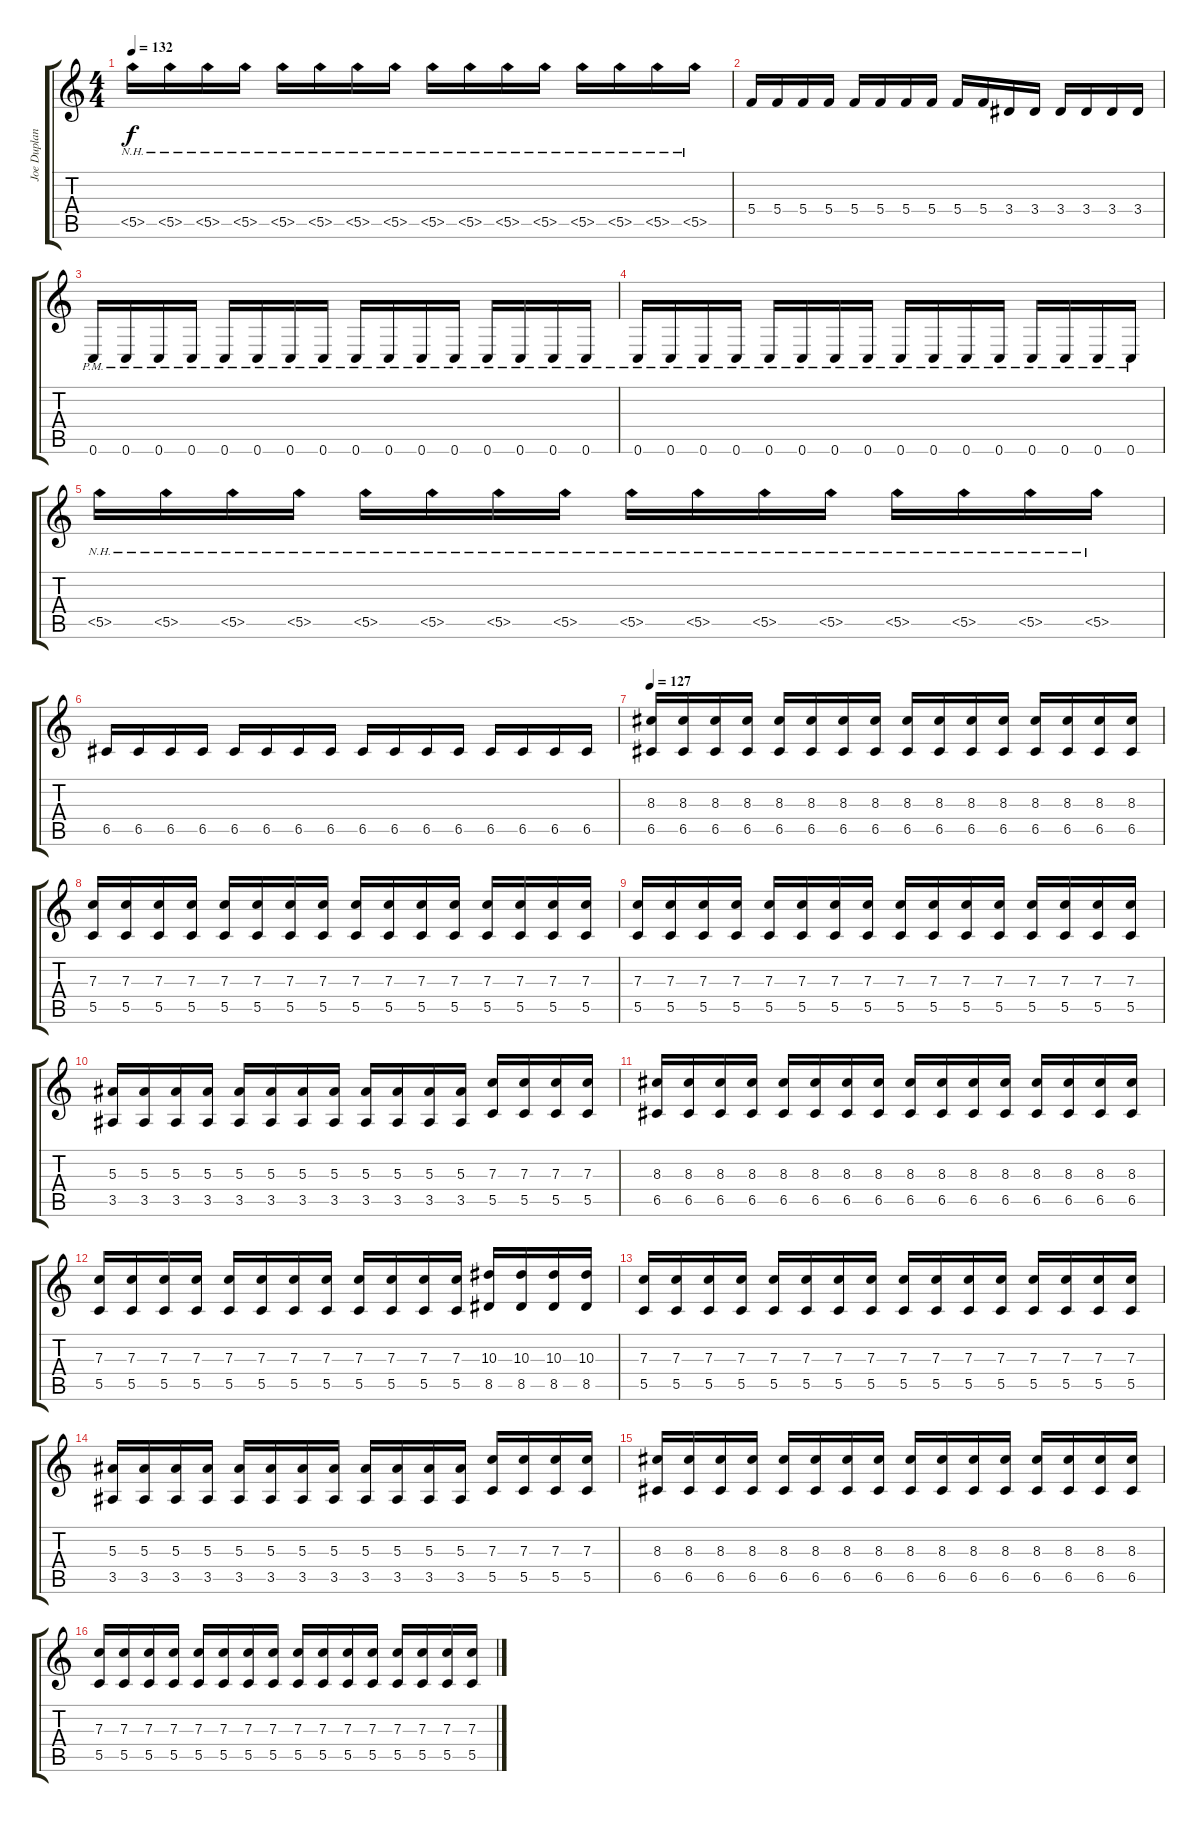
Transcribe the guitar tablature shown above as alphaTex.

\track ("Joe Duplantier" "Joe Duplan") {instrument distortionguitar}
\staff {score tabs}
\tuning (D4 A3 F3 C3 G2 C2) {hide}
\ts (4 4)
\tempo 132
\clef g2
\ks c
5.5{nh}.16{dy f} 5.5{nh}.16 5.5{nh}.16 5.5{nh}.16 5.5{nh}.16 5.5{nh}.16 5.5{nh}.16 5.5{nh}.16 5.5{nh}.16 5.5{nh}.16 5.5{nh}.16 5.5{nh}.16 5.5{nh}.16 5.5{nh}.16 5.5{nh}.16 5.5{nh}.16 |
5.4.16 5.4.16 5.4.16 5.4.16 5.4.16 5.4.16 5.4.16 5.4.16 5.4.16 5.4.16 3.4.16 3.4.16 3.4.16 3.4.16 3.4.16 3.4.16 |
0.6{pm}.16 0.6{pm}.16 0.6{pm}.16 0.6{pm}.16 0.6{pm}.16 0.6{pm}.16 0.6{pm}.16 0.6{pm}.16 0.6{pm}.16 0.6{pm}.16 0.6{pm}.16 0.6{pm}.16 0.6{pm}.16 0.6{pm}.16 0.6{pm}.16 0.6{pm}.16 |
0.6{pm}.16 0.6{pm}.16 0.6{pm}.16 0.6{pm}.16 0.6{pm}.16 0.6{pm}.16 0.6{pm}.16 0.6{pm}.16 0.6{pm}.16 0.6{pm}.16 0.6{pm}.16 0.6{pm}.16 0.6{pm}.16 0.6{pm}.16 0.6{pm}.16 0.6{pm}.16 |
5.5{nh}.16 5.5{nh}.16 5.5{nh}.16 5.5{nh}.16 5.5{nh}.16 5.5{nh}.16 5.5{nh}.16 5.5{nh}.16 5.5{nh}.16 5.5{nh}.16 5.5{nh}.16 5.5{nh}.16 5.5{nh}.16 5.5{nh}.16 5.5{nh}.16 5.5{nh}.16 |
6.5.16 6.5.16 6.5.16 6.5.16 6.5.16 6.5.16 6.5.16 6.5.16 6.5.16 6.5.16 6.5.16 6.5.16 6.5.16 6.5.16 6.5.16 6.5.16 |
\tempo 127
(8.3 6.5).16 (8.3 6.5).16 (8.3 6.5).16 (8.3 6.5).16 (8.3 6.5).16 (8.3 6.5).16 (8.3 6.5).16 (8.3 6.5).16 (8.3 6.5).16 (8.3 6.5).16 (8.3 6.5).16 (8.3 6.5).16 (8.3 6.5).16 (8.3 6.5).16 (8.3 6.5).16 (8.3 6.5).16 |
(7.3 5.5).16 (7.3 5.5).16 (7.3 5.5).16 (7.3 5.5).16 (7.3 5.5).16 (7.3 5.5).16 (7.3 5.5).16 (7.3 5.5).16 (7.3 5.5).16 (7.3 5.5).16 (7.3 5.5).16 (7.3 5.5).16 (7.3 5.5).16 (7.3 5.5).16 (7.3 5.5).16 (7.3 5.5).16 |
(7.3 5.5).16 (7.3 5.5).16 (7.3 5.5).16 (7.3 5.5).16 (7.3 5.5).16 (7.3 5.5).16 (7.3 5.5).16 (7.3 5.5).16 (7.3 5.5).16 (7.3 5.5).16 (7.3 5.5).16 (7.3 5.5).16 (7.3 5.5).16 (7.3 5.5).16 (7.3 5.5).16 (7.3 5.5).16 |
(5.3 3.5).16 (5.3 3.5).16 (5.3 3.5).16 (5.3 3.5).16 (5.3 3.5).16 (5.3 3.5).16 (5.3 3.5).16 (5.3 3.5).16 (5.3 3.5).16 (5.3 3.5).16 (5.3 3.5).16 (5.3 3.5).16 (7.3 5.5).16 (7.3 5.5).16 (7.3 5.5).16 (7.3 5.5).16 |
(8.3 6.5).16 (8.3 6.5).16 (8.3 6.5).16 (8.3 6.5).16 (8.3 6.5).16 (8.3 6.5).16 (8.3 6.5).16 (8.3 6.5).16 (8.3 6.5).16 (8.3 6.5).16 (8.3 6.5).16 (8.3 6.5).16 (8.3 6.5).16 (8.3 6.5).16 (8.3 6.5).16 (8.3 6.5).16 |
(7.3 5.5).16 (7.3 5.5).16 (7.3 5.5).16 (7.3 5.5).16 (7.3 5.5).16 (7.3 5.5).16 (7.3 5.5).16 (7.3 5.5).16 (7.3 5.5).16 (7.3 5.5).16 (7.3 5.5).16 (7.3 5.5).16 (10.3 8.5).16 (10.3 8.5).16 (10.3 8.5).16 (10.3 8.5).16 |
(7.3 5.5).16 (7.3 5.5).16 (7.3 5.5).16 (7.3 5.5).16 (7.3 5.5).16 (7.3 5.5).16 (7.3 5.5).16 (7.3 5.5).16 (7.3 5.5).16 (7.3 5.5).16 (7.3 5.5).16 (7.3 5.5).16 (7.3 5.5).16 (7.3 5.5).16 (7.3 5.5).16 (7.3 5.5).16 |
(5.3 3.5).16 (5.3 3.5).16 (5.3 3.5).16 (5.3 3.5).16 (5.3 3.5).16 (5.3 3.5).16 (5.3 3.5).16 (5.3 3.5).16 (5.3 3.5).16 (5.3 3.5).16 (5.3 3.5).16 (5.3 3.5).16 (7.3 5.5).16 (7.3 5.5).16 (7.3 5.5).16 (7.3 5.5).16 |
(8.3 6.5).16 (8.3 6.5).16 (8.3 6.5).16 (8.3 6.5).16 (8.3 6.5).16 (8.3 6.5).16 (8.3 6.5).16 (8.3 6.5).16 (8.3 6.5).16 (8.3 6.5).16 (8.3 6.5).16 (8.3 6.5).16 (8.3 6.5).16 (8.3 6.5).16 (8.3 6.5).16 (8.3 6.5).16 |
(7.3 5.5).16 (7.3 5.5).16 (7.3 5.5).16 (7.3 5.5).16 (7.3 5.5).16 (7.3 5.5).16 (7.3 5.5).16 (7.3 5.5).16 (7.3 5.5).16 (7.3 5.5).16 (7.3 5.5).16 (7.3 5.5).16 (7.3 5.5).16 (7.3 5.5).16 (7.3 5.5).16 (7.3 5.5).16
